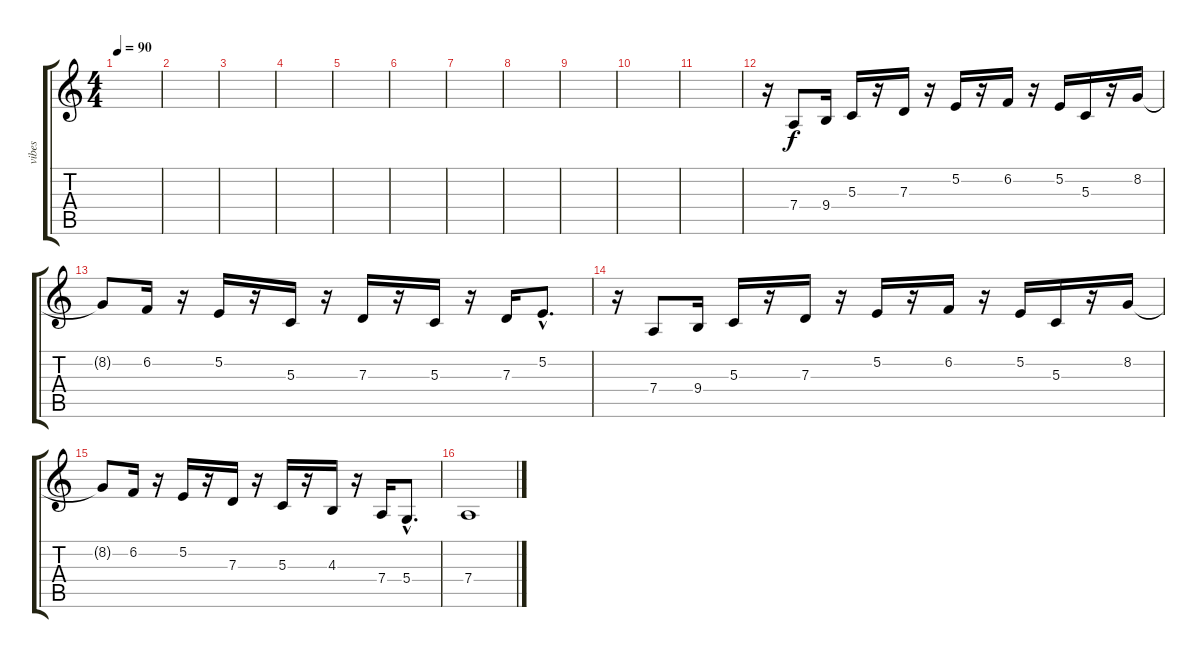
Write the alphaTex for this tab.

\track ("vibes" "vibes") {instrument vibraphone}
\staff {score tabs}
\tuning (E4 B3 G3 D3 A2 E2) {hide}
\ts (4 4)
\tempo 90
\clef g2
\ks c
|
|
|
|
|
|
|
|
|
|
|
r.16 7.4.8 9.4.16 5.3.16 r.16 7.3.16 r.16 5.2.16 r.16 6.2.16 r.16 5.2.16 5.3.16 r.16 8.2.16 |
8.2{t}.8 6.2.16 r.16 5.2.16 r.16 5.3.16 r.16 7.3.16 r.16 5.3.16 r.16 7.3.16 5.2{hac}.8{d} |
r.16 7.4.8 9.4.16 5.3.16 r.16 7.3.16 r.16 5.2.16 r.16 6.2.16 r.16 5.2.16 5.3.16 r.16 8.2.16 |
8.2{t}.8 6.2.16 r.16 5.2.16 r.16 7.3.16 r.16 5.3.16 r.16 4.3.16 r.16 7.4.16 5.4{hac}.8{d} |
7.4.1
